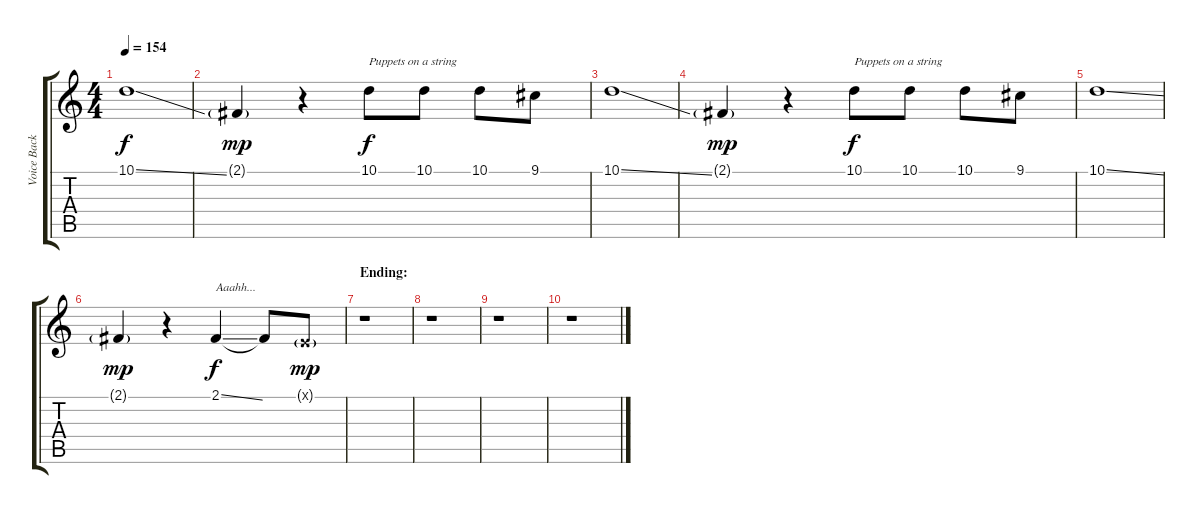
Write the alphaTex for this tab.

\track ("Voice Backing" "Voice Back") {instrument oboe}
\staff {score tabs}
\tuning (E4 B3 G3 D3 A2 E2) {hide}
\ts (4 4)
\tempo 154
\clef g2
\ks c
10.1{ss}.1{dy f} |
2.1{g}.4{dy mp} r.4 10.1.8{txt "Puppets on a string" dy f} 10.1.8 10.1.8 9.1.8 |
10.1{ss}.1 |
2.1{g}.4{dy mp} r.4 10.1.8{txt "Puppets on a string" dy f} 10.1.8 10.1.8 9.1.8 |
10.1{ss}.1 |
2.1{g}.4{dy mp} r.4 2.1{ss}.4{txt "Aaahh..." dy f} 2.1{t}.8 0.1{g x}.8{dy mp} |
\section ("" "Ending:")
r.1 |
r.1 |
r.1 |
r.1
